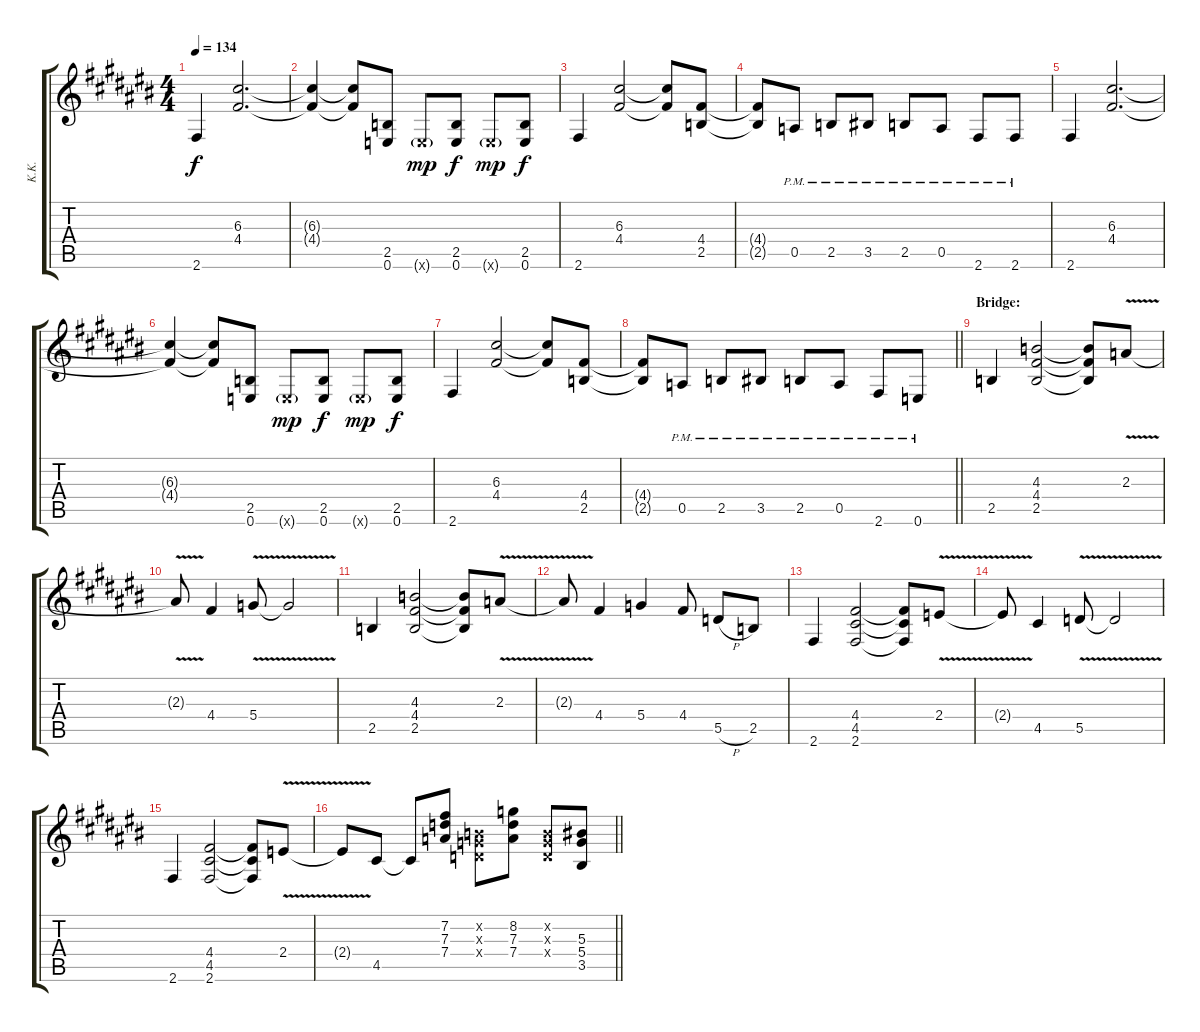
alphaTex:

\track ("K.K." "K.K.") {instrument overdrivenguitar}
\staff {score tabs}
\tuning (E4 B3 G3 D3 A2 E2) {hide}
\ts (4 4)
\tempo 134
\clef g2
\ks c#
2.6.4{dy f} (6.3 4.4).2{d} |
(6.3{t} 4.4{t}).4 (6.3{t} 4.4{t}).8 (2.5 0.6).8 0.6{g x}.8{dy mp} (2.5 0.6).8{dy f} 0.6{g x}.8{dy mp} (2.5 0.6).8{dy f} |
2.6.4 (6.3 4.4).2 (6.3{t} 4.4{t}).8 (4.4 2.5).8 |
(4.4{t} 2.5{t}).8 0.5{pm}.8 2.5{pm}.8 3.5{pm}.8 2.5{pm}.8 0.5{pm}.8 2.6{pm}.8 2.6{pm}.8 |
2.6.4 (6.3 4.4).2{d} |
(6.3{t} 4.4{t}).4 (6.3{t} 4.4{t}).8 (2.5 0.6).8 0.6{g x}.8{dy mp} (2.5 0.6).8{dy f} 0.6{g x}.8{dy mp} (2.5 0.6).8{dy f} |
2.6.4 (6.3 4.4).2 (6.3{t} 4.4{t}).8 (4.4 2.5).8 |
\barLineRight lightlight
(4.4{t} 2.5{t}).8 0.5{pm}.8 2.5{pm}.8 3.5{pm}.8 2.5{pm}.8 0.5{pm}.8 2.6{pm}.8 0.6{pm}.8 |
\section ("" "Bridge:")
2.5.4 (4.3 4.4 2.5).2 (4.3{t} 4.4{t} 2.5{t}).8 2.3{v}.8 |
2.3{t}.8 4.4.4 5.4{v}.8 5.4{t}.2 |
2.5.4 (4.3 4.4 2.5).2 (4.3{t} 4.4{t} 2.5{t}).8 2.3{v}.8 |
2.3{t}.8 4.4.4 5.4.4 4.4.8 5.5{h}.8 2.5.8 |
2.6.4 (4.4 4.5 2.6).2 (4.4{t} 4.5{t} 2.6{t}).8 2.4{v}.8 |
2.4{t}.8 4.5.4 5.5{v}.8 5.5{t}.2 |
2.6.4 (4.4 4.5 2.6).2 (4.4{t} 4.5{t} 2.6{t}).8 2.4{v}.8 |
\barLineRight lightlight
2.4{t}.8 4.5.8 4.5{t}.8 (7.2 7.3 7.4).8 (0.2{x} 0.3{x} 0.4{x}).8 (8.2 7.3 7.4).8 (0.2{x} 0.3{x} 0.4{x}).8 (5.3 5.4 3.5).8
